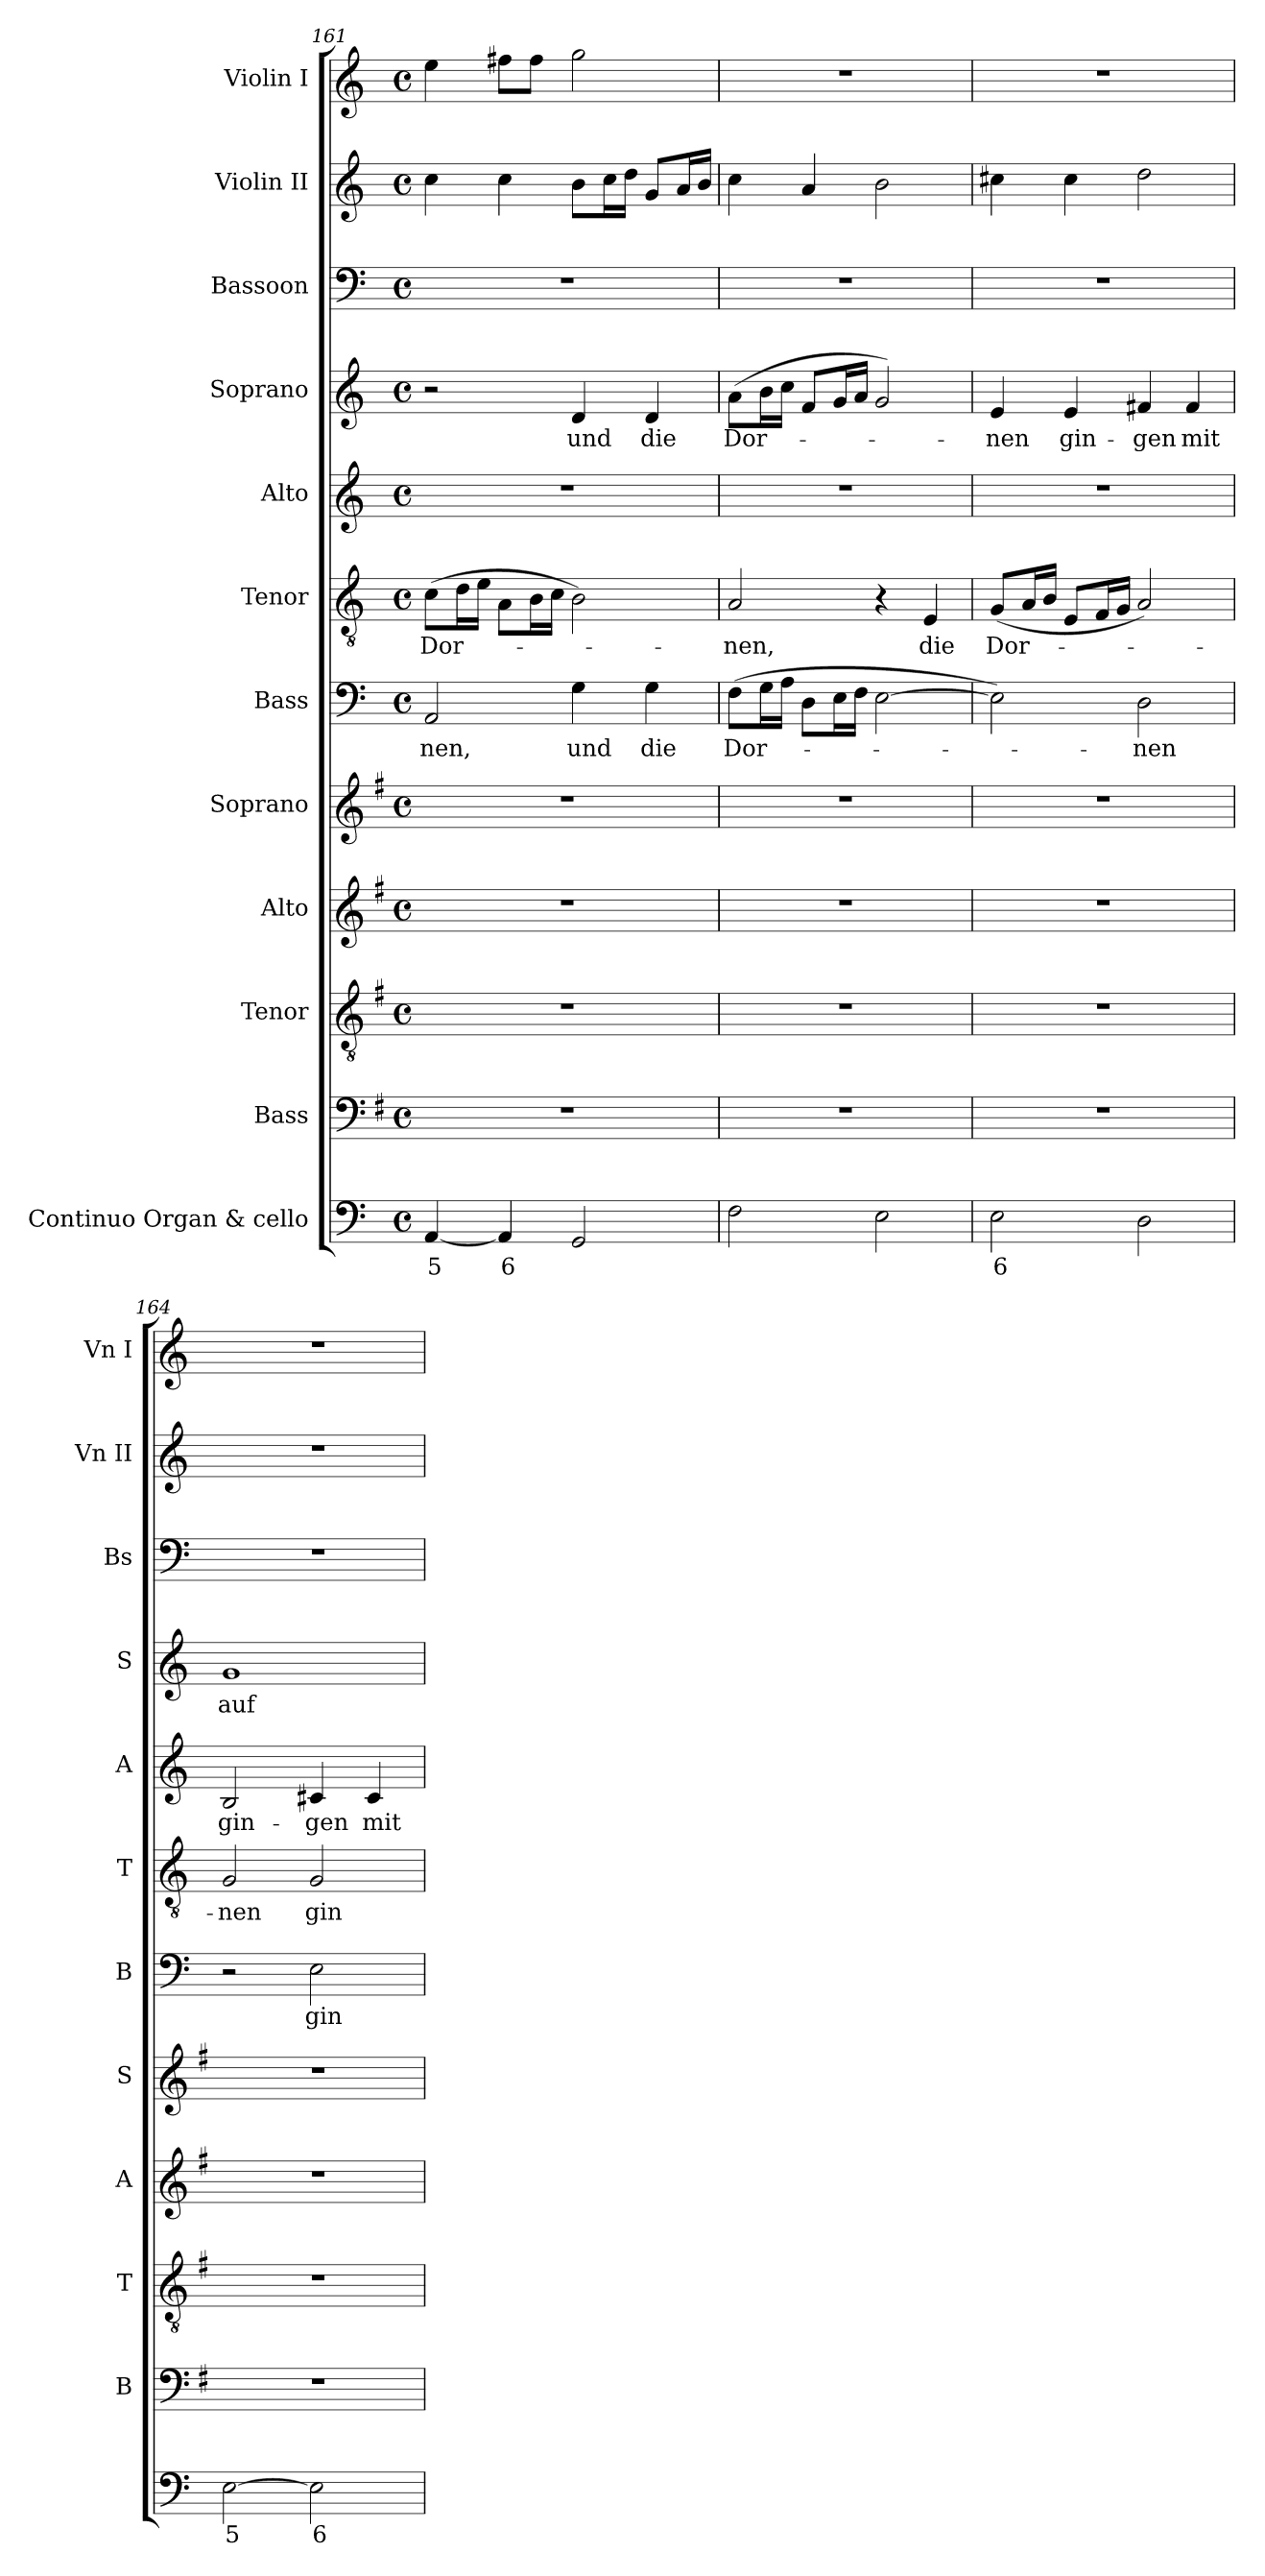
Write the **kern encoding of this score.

**kern	**text	**kern	**kern	**kern	**kern	**kern	**text	**kern	**text	**kern	**text	**kern	**text	**kern	**kern	**dynam	**kern
*part12	*part12	*part11	*part10	*part9	*part8	*part7	*part7	*part6	*part6	*part5	*part5	*part4	*part4	*part3	*part2	*part2	*part1
*staff12	*staff12	*staff11	*staff10	*staff9	*staff8	*staff7	*staff7	*staff6	*staff6	*staff5	*staff5	*staff4	*staff4	*staff3	*staff2	*staff2	*staff1
*I"Continuo Organ & cello	*	*I"Bass	*I"Tenor	*I"Alto	*I"Soprano	*I"Bass	*	*I"Tenor	*	*I"Alto	*	*I"Soprano	*	*I"Bassoon	*I"Violin II	*	*I"Violin I
*	*	*I'B	*I'T	*I'A	*I'S	*I'B	*	*I'T	*	*I'A	*	*I'S	*	*I'Bs	*I'Vn II	*	*I'Vn I
*clefF4	*	*clefF4	*clefGv2	*clefG2	*clefG2	*clefF4	*	*clefGv2	*	*clefG2	*	*clefG2	*	*clefF4	*clefG2	*	*clefG2
*	*	*ITrd4c7	*ITrd4c7	*ITrd4c7	*ITrd4c7	*	*	*	*	*	*	*	*	*	*	*	*
*k[]	*	*k[]	*k[]	*k[]	*k[]	*k[]	*	*k[]	*	*k[]	*	*k[]	*	*k[]	*k[]	*	*k[]
*C:	*	*C:	*C:	*C:	*C:	*C:	*	*C:	*	*C:	*	*C:	*	*C:	*C:	*	*C:
*M4/4	*	*M4/4	*M4/4	*M4/4	*M4/4	*M4/4	*	*M4/4	*	*M4/4	*	*M4/4	*	*M4/4	*M4/4	*	*M4/4
*met(c)	*	*met(c)	*met(c)	*met(c)	*met(c)	*met(c)	*	*met(c)	*	*met(c)	*	*met(c)	*	*met(c)	*met(c)	*	*met(c)
=161	=161	=161	=161	=161	=161	=161	=161	=161	=161	=161	=161	=161	=161	=161	=161	=161	=161
!	!LO:LY:b	!	!	!	!	!	!LO:LY:b	!	!LO:LY:b	!	!	!	!	!	!	!LO:DY:b	!
!	!	!	!	!	!	!	!	!	!	!	!	!	!	!	!	!LO:DY:n=1:b	!
!	!	!	!	!	!	!	!	!	!	!	!	!	!	!	!	!LO:DY:n=2:b	!
[4AA	5	1r	1r	1r	1r	2AA	nen,	(>8cL	Dor-	1r	.	2r	.	1r	4cc	mf mf mf	4ee
.	.	.	.	.	.	.	.	16dL	.	.	.	.	.	.	.	.	.
.	.	.	.	.	.	.	.	16eJJ	.	.	.	.	.	.	.	.	.
!	!LO:LY:b	!	!	!	!	!	!	!	!	!	!	!	!	!	!	!	!
4AA]	6	.	.	.	.	.	.	8AL	.	.	.	.	.	.	4cc	.	8ff#XL
.	.	.	.	.	.	.	.	16BL	.	.	.	.	.	.	.	.	8ff#J
.	.	.	.	.	.	.	.	16cJJ	.	.	.	.	.	.	.	.	.
!	!	!	!	!	!	!	!LO:LY:b	!	!	!	!	!	!LO:LY:b	!	!	!	!
2GG	.	.	.	.	.	4G	und	2B)	.	.	.	4d	und	.	8bL	.	2gg
.	.	.	.	.	.	.	.	.	.	.	.	.	.	.	16ccL	.	.
.	.	.	.	.	.	.	.	.	.	.	.	.	.	.	16ddJJ	.	.
!	!	!	!	!	!	!	!LO:LY:b	!	!	!	!	!	!LO:LY:b	!	!	!	!
.	.	.	.	.	.	4G	die	.	.	.	.	4d	die	.	8gL	.	.
.	.	.	.	.	.	.	.	.	.	.	.	.	.	.	16aL	.	.
.	.	.	.	.	.	.	.	.	.	.	.	.	.	.	16bJJ	.	.
=162	=162	=162	=162	=162	=162	=162	=162	=162	=162	=162	=162	=162	=162	=162	=162	=162	=162
!	!	!	!	!	!	!	!LO:LY:b	!	!LO:LY:b	!	!	!	!LO:LY:b	!	!	!	!
2F	.	1r	1r	1r	1r	(>8FL	Dor-	2A	nen,	1r	.	(<8aL	Dor-	1r	4cc	.	1r
.	.	.	.	.	.	16GL	.	.	.	.	.	16bL	.	.	.	.	.
.	.	.	.	.	.	16AJJ	.	.	.	.	.	16ccJJ	.	.	.	.	.
.	.	.	.	.	.	8DL	.	.	.	.	.	8fL	.	.	4a	.	.
.	.	.	.	.	.	16EL	.	.	.	.	.	16gL	.	.	.	.	.
.	.	.	.	.	.	16FJJ	.	.	.	.	.	16aJJ	.	.	.	.	.
2E	.	.	.	.	.	[2E	.	4r	.	.	.	2g)	.	.	2b	.	.
!	!	!	!	!	!	!	!	!	!LO:LY:b	!	!	!	!	!	!	!	!
.	.	.	.	.	.	.	.	4E	die	.	.	.	.	.	.	.	.
=163	=163	=163	=163	=163	=163	=163	=163	=163	=163	=163	=163	=163	=163	=163	=163	=163	=163
!	!LO:LY:b	!	!	!	!	!	!	!	!LO:LY:b	!	!	!	!LO:LY:b	!	!	!	!
2E	6	1r	1r	1r	1r	2E])	.	(<8GL	Dor-	1r	.	4e	nen	1r	4cc#X	.	1r
.	.	.	.	.	.	.	.	16AL	.	.	.	.	.	.	.	.	.
.	.	.	.	.	.	.	.	16BJJ	.	.	.	.	.	.	.	.	.
!	!	!	!	!	!	!	!	!	!	!	!	!	!LO:LY:b	!	!	!	!
.	.	.	.	.	.	.	.	8EL	.	.	.	4e	gin-	.	4cc#	.	.
.	.	.	.	.	.	.	.	16FL	.	.	.	.	.	.	.	.	.
.	.	.	.	.	.	.	.	16GJJ	.	.	.	.	.	.	.	.	.
!	!	!	!	!	!	!	!LO:LY:b	!	!	!	!	!	!LO:LY:b	!	!	!	!
2D	.	.	.	.	.	2D	nen	2A)	.	.	.	4f#X	-gen	.	2dd	.	.
!	!	!	!	!	!	!	!	!	!	!	!	!	!LO:LY:b	!	!	!	!
.	.	.	.	.	.	.	.	.	.	.	.	4f#	mit	.	.	.	.
=164	=164	=164	=164	=164	=164	=164	=164	=164	=164	=164	=164	=164	=164	=164	=164	=164	=164
!	!LO:LY:b	!	!	!	!	!	!	!	!LO:LY:b	!	!LO:LY:b	!	!LO:LY:b	!	!	!	!
[2E	5	1r	1r	1r	1r	2r	.	2G	nen	2B	gin-	1g	auf	1r	1r	.	1r
!	!LO:LY:b	!	!	!	!	!	!LO:LY:b	!	!LO:LY:b	!	!LO:LY:b	!	!	!	!	!	!
2E]	6	.	.	.	.	2E	gin-	2G	gin-	4c#X	-gen	.	.	.	.	.	.
!	!	!	!	!	!	!	!	!	!	!	!LO:LY:b	!	!	!	!	!	!
.	.	.	.	.	.	.	.	.	.	4c#	mit	.	.	.	.	.	.
=	=	=	=	=	=	=	=	=	=	=	=	=	=	=	=	=	=
*-	*-	*-	*-	*-	*-	*-	*-	*-	*-	*-	*-	*-	*-	*-	*-	*-	*-
